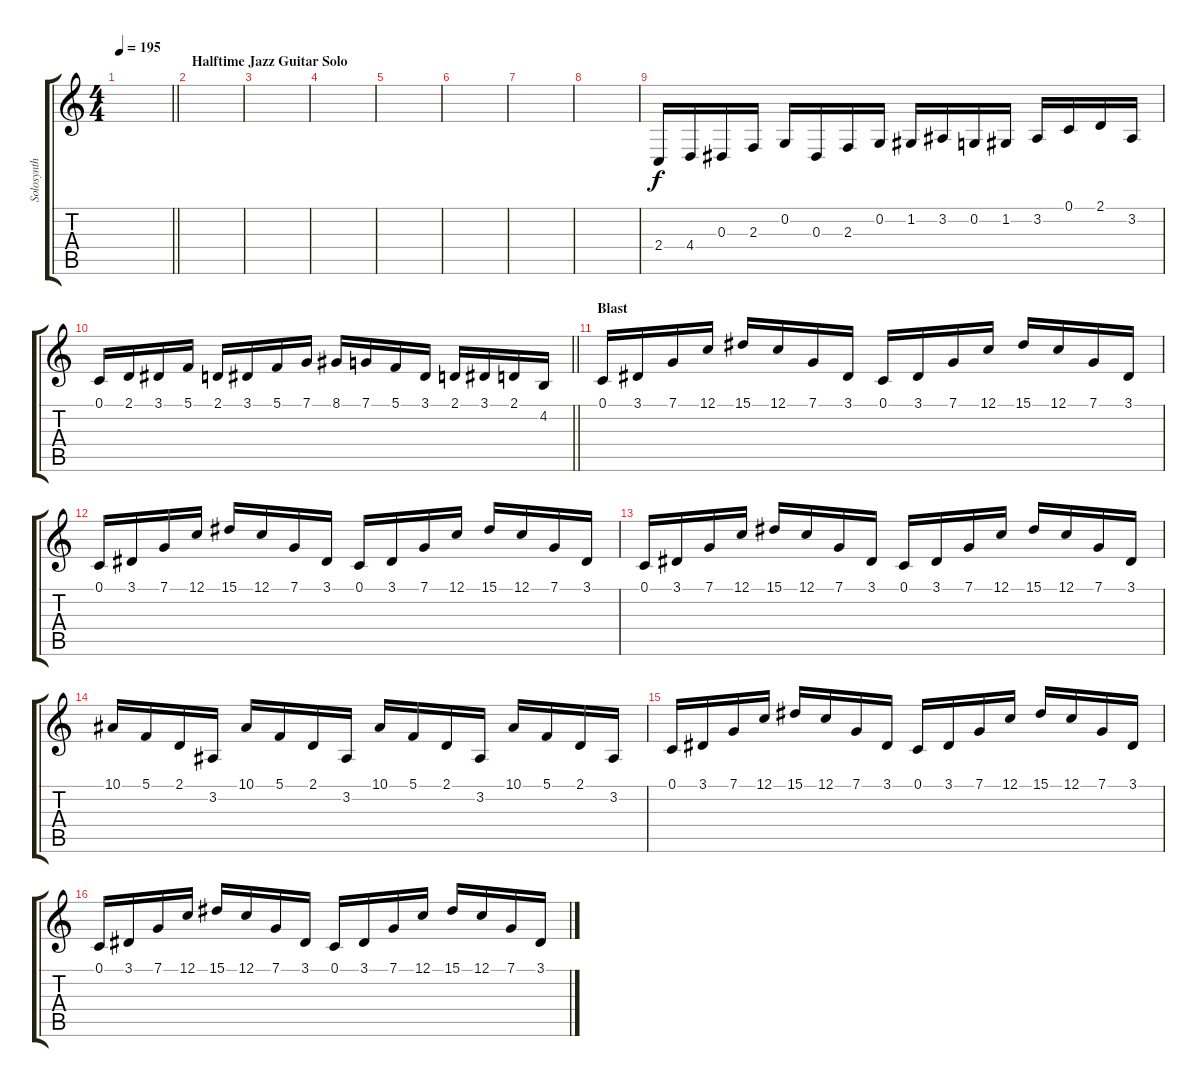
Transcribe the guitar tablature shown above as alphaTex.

\track ("Solosynth" "Solosynth") {instrument lead2sawtooth}
\staff {score tabs}
\tuning (C4 G3 Eb3 Bb2 F2 C2) {hide}
\ts (4 4)
\tempo 195
\clef g2
\barLineRight lightlight
\ks c
|
\section ("" "Halftime Jazz Guitar Solo")
|
|
|
|
|
|
|
2.4.16 4.4.16 0.3.16 2.3.16 0.2.16 0.3.16 2.3.16 0.2.16 1.2.16 3.2.16 0.2.16 1.2.16 3.2.16 0.1.16 2.1.16 3.2.16 |
\barLineRight lightlight
0.1.16 2.1.16 3.1.16 5.1.16 2.1.16 3.1.16 5.1.16 7.1.16 8.1.16 7.1.16 5.1.16 3.1.16 2.1.16 3.1.16 2.1.16 4.2.16 |
\section ("" "Blast")
0.1.16 3.1.16 7.1.16 12.1.16 15.1.16 12.1.16 7.1.16 3.1.16 0.1.16 3.1.16 7.1.16 12.1.16 15.1.16 12.1.16 7.1.16 3.1.16 |
0.1.16 3.1.16 7.1.16 12.1.16 15.1.16 12.1.16 7.1.16 3.1.16 0.1.16 3.1.16 7.1.16 12.1.16 15.1.16 12.1.16 7.1.16 3.1.16 |
0.1.16 3.1.16 7.1.16 12.1.16 15.1.16 12.1.16 7.1.16 3.1.16 0.1.16 3.1.16 7.1.16 12.1.16 15.1.16 12.1.16 7.1.16 3.1.16 |
10.1.16 5.1.16 2.1.16 3.2.16 10.1.16 5.1.16 2.1.16 3.2.16 10.1.16 5.1.16 2.1.16 3.2.16 10.1.16 5.1.16 2.1.16 3.2.16 |
0.1.16 3.1.16 7.1.16 12.1.16 15.1.16 12.1.16 7.1.16 3.1.16 0.1.16 3.1.16 7.1.16 12.1.16 15.1.16 12.1.16 7.1.16 3.1.16 |
0.1.16 3.1.16 7.1.16 12.1.16 15.1.16 12.1.16 7.1.16 3.1.16 0.1.16 3.1.16 7.1.16 12.1.16 15.1.16 12.1.16 7.1.16 3.1.16
